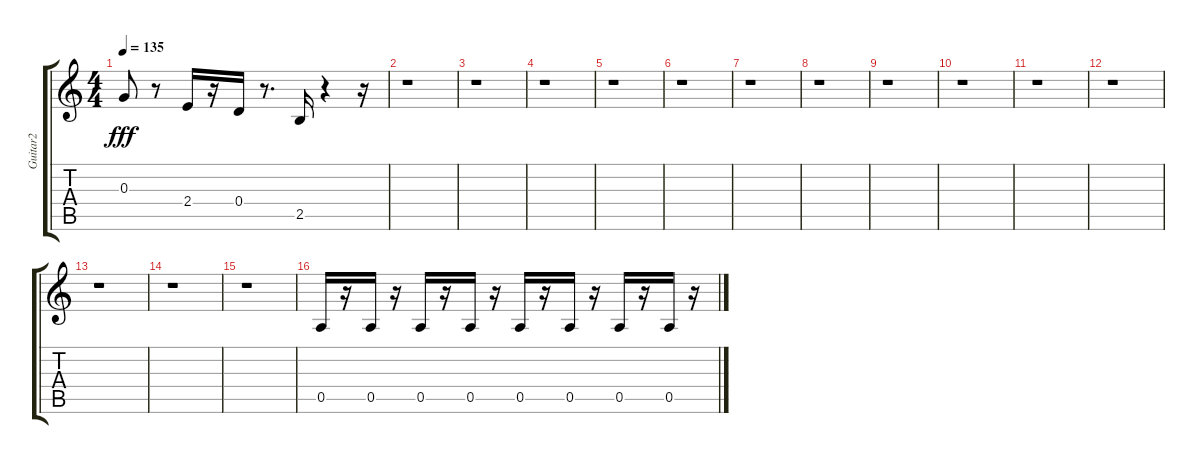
\track ("Guitar2" "Guitar2") {instrument electricguitarmuted}
\staff {score tabs}
\tuning (E4 B3 G3 D3 A2 E2) {hide}
\ts (4 4)
\tempo 135
\clef g2
\ks c
0.3.8{dy fff} r.8 2.4.16 r.16 0.4.16 r.8{d} 2.5.16 r.4 r.16 |
r.1 |
r.1 |
r.1 |
r.1 |
r.1 |
r.1 |
r.1 |
r.1 |
r.1 |
r.1 |
r.1 |
r.1 |
r.1 |
r.1 |
0.5.16{volume 11} r.16 0.5.16 r.16 0.5.16 r.16 0.5.16 r.16 0.5.16 r.16 0.5.16 r.16 0.5.16 r.16 0.5.16 r.16
